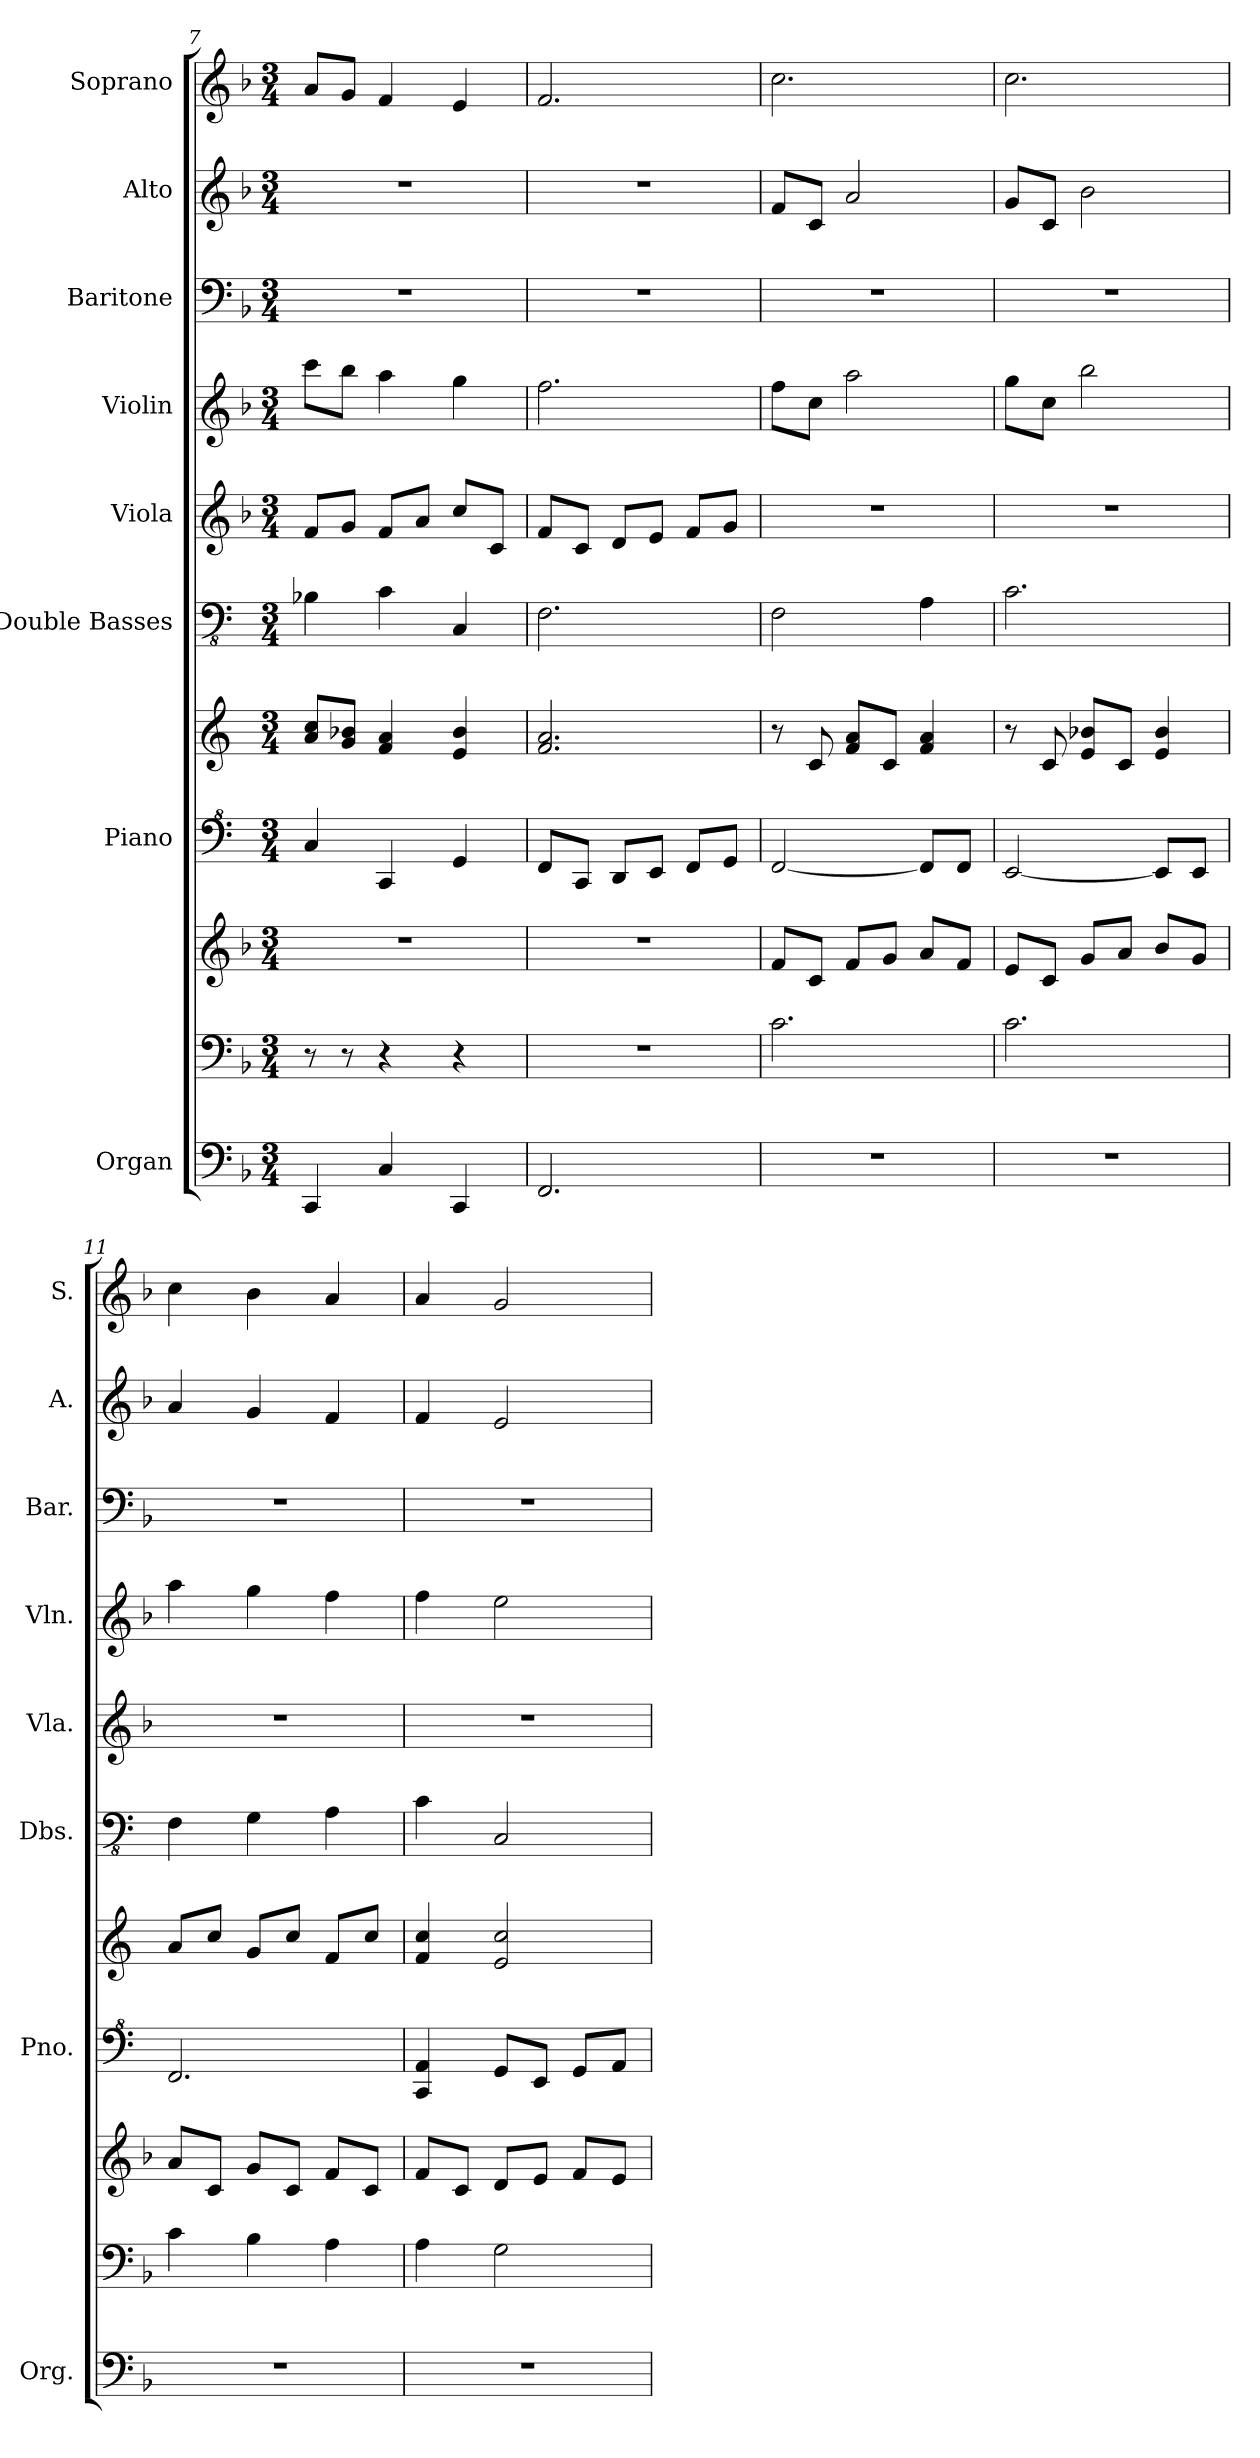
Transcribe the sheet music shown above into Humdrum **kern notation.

**kern	**kern	**kern	**kern	**kern	**kern	**kern	**kern	**kern	**kern	**kern
*part8	*part8	*part8	*part7	*part7	*part6	*part5	*part4	*part3	*part2	*part1
*staff11	*staff10	*staff9	*staff8	*staff7	*staff6	*staff5	*staff4	*staff3	*staff2	*staff1
*I"Organ	*	*	*I"Piano	*	*I"Double Basses	*I"Viola	*I"Violin	*I"Baritone	*I"Alto	*I"Soprano
*I'Org.	*	*	*I'Pno.	*	*I'Dbs.	*I'Vla.	*I'Vln.	*I'Bar.	*I'A.	*I'S.
*clefF4	*clefF4	*clefG2	*clefF^4	*	*clefFv4	*	*clefG2	*clefF4	*clefG2	*clefG2
*k[b-]	*k[b-]	*k[b-]	*k[]	*k[]	*k[]	*k[b-]	*k[b-]	*k[b-]	*k[b-]	*k[b-]
*F:	*F:	*F:	*C:	*C:	*C:	*F:	*F:	*F:	*F:	*F:
*M3/4	*M3/4	*M3/4	*M3/4	*M3/4	*M3/4	*M3/4	*M3/4	*M3/4	*M3/4	*M3/4
=7	=7	=7	=7	=7	=7	=7	=7	=7	=7	=7
4CC/	8r	2.r	4c/	8a/ 8cc/L	4BB-X\	8f/L	8ccc\L	2.r	2.r	8a/L
.	8r	.	.	8g/ 8b-X/J	.	8g/J	8bb-\J	.	.	8g/J
4C/	4r	.	4C/	4f/ 4a/	4C\	8f/L	4aa\	.	.	4f/
.	.	.	.	.	.	8a/J	.	.	.	.
4CC/	4r	.	4G/	4e/ 4b-/	4CC/	8cc/L	4gg\	.	.	4e/
.	.	.	.	.	.	8c/J	.	.	.	.
=8	=8	=8	=8	=8	=8	=8	=8	=8	=8	=8
2.FF/	2.r	2.r	8F/L	2.f/ 2.a/	2.FF\	8f/L	2.ff\	2.r	2.r	2.f/
.	.	.	8C/J	.	.	8c/J	.	.	.	.
.	.	.	8D/L	.	.	8d/L	.	.	.	.
.	.	.	8E/J	.	.	8e/J	.	.	.	.
.	.	.	8F/L	.	.	8f/L	.	.	.	.
.	.	.	8G/J	.	.	8g/J	.	.	.	.
=9	=9	=9	=9	=9	=9	=9	=9	=9	=9	=9
2.r	2.c\	8f/L	[2F/	8r	2FF\	2.r	8ff\L	2.r	8f/L	2.cc\
.	.	8c/J	.	8c/	.	.	8cc\J	.	8c/J	.
.	.	8f/L	.	8f/ 8a/L	.	.	2aa\	.	2a/	.
.	.	8g/J	.	8c/J	.	.	.	.	.	.
.	.	8a/L	8F/L]	4f/ 4a/	4AA\	.	.	.	.	.
.	.	8f/J	8F/J	.	.	.	.	.	.	.
=10	=10	=10	=10	=10	=10	=10	=10	=10	=10	=10
2.r	2.c\	8e/L	[2E/	8r	2.C\	2.r	8gg\L	2.r	8g/L	2.cc\
.	.	8c/J	.	8c/	.	.	8cc\J	.	8c/J	.
.	.	8g/L	.	8e/ 8b-X/L	.	.	2bb-\	.	2b-\	.
.	.	8a/J	.	8c/J	.	.	.	.	.	.
.	.	8b-/L	8E/L]	4e/ 4b-/	.	.	.	.	.	.
.	.	8g/J	8E/J	.	.	.	.	.	.	.
!!LO:PB:g=z
=11	=11	=11	=11	=11	=11	=11	=11	=11	=11	=11
2.r	4c\	8a/L	2.F/	8a/L	4FF\	2.r	4aa\	2.r	4a/	4cc\
.	.	8c/J	.	8cc/J	.	.	.	.	.	.
.	4B-\	8g/L	.	8g/L	4GG\	.	4gg\	.	4g/	4b-\
.	.	8c/J	.	8cc/J	.	.	.	.	.	.
.	4A\	8f/L	.	8f/L	4AA\	.	4ff\	.	4f/	4a/
.	.	8c/J	.	8cc/J	.	.	.	.	.	.
=12	=12	=12	=12	=12	=12	=12	=12	=12	=12	=12
2.r	4A\	8f/L	4C/ 4A/	4f/ 4cc/	4C\	2.r	4ff\	2.r	4f/	4a/
.	.	8c/J	.	.	.	.	.	.	.	.
.	2G\	8d/L	8G/L	2e/ 2cc/	2CC/	.	2ee\	.	2e/	2g/
.	.	8e/J	8E/J	.	.	.	.	.	.	.
.	.	8f/L	8G/L	.	.	.	.	.	.	.
.	.	8e/J	8A/J	.	.	.	.	.	.	.
=	=	=	=	=	=	=	=	=	=	=
*-	*-	*-	*-	*-	*-	*-	*-	*-	*-	*-
